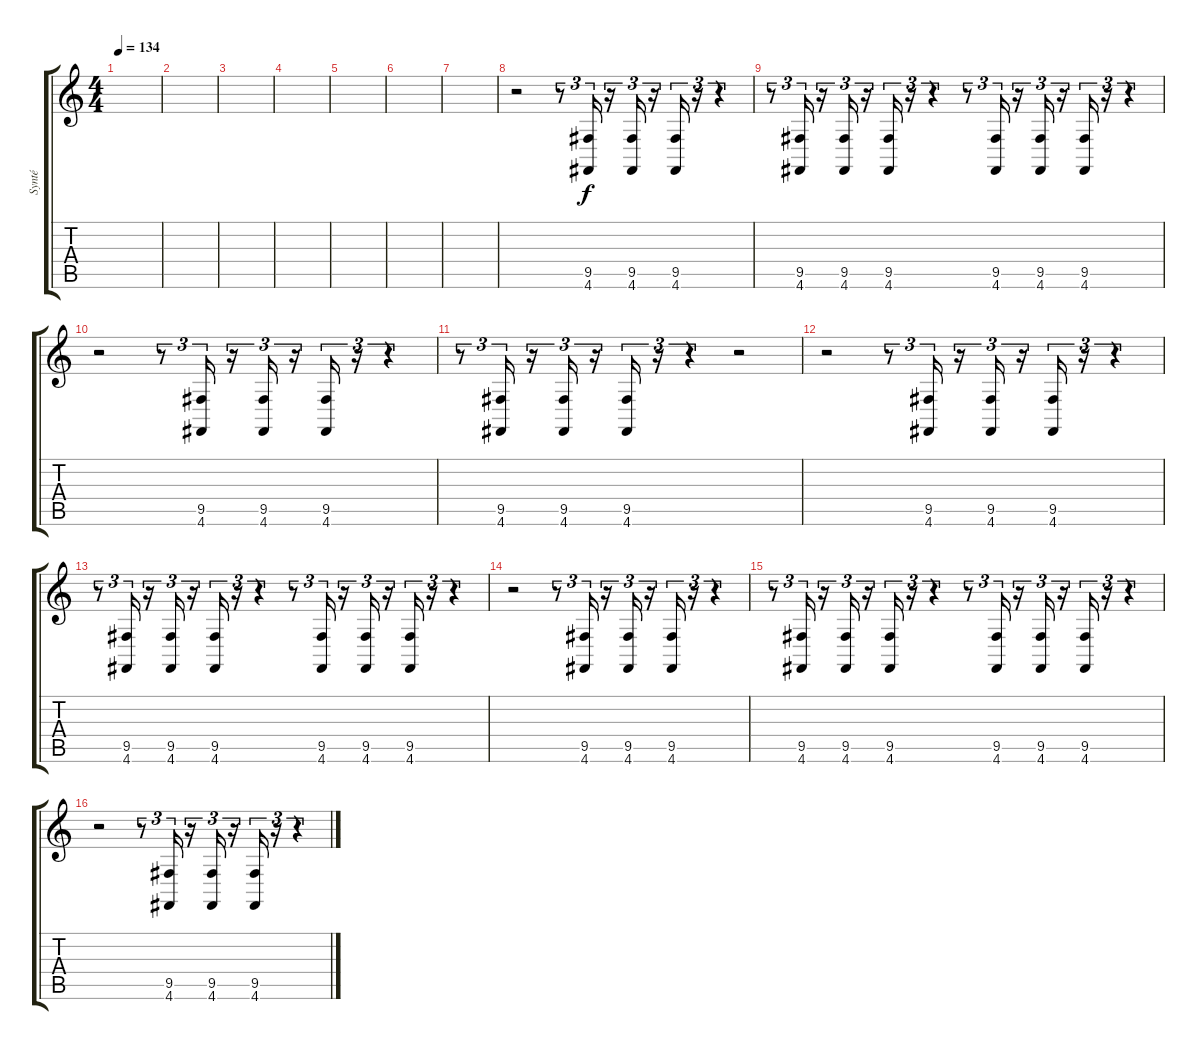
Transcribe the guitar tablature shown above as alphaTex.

\track ("Synté" "Synté") {instrument lead2sawtooth}
\staff {score tabs}
\tuning (E4 B3 G3 D3 A2 D2) {hide}
\ts (4 4)
\tempo 134
\clef g2
\ks c
|
|
|
|
|
|
|
r.2 r.8{tu (3 2)} (9.5 4.6).16{tu (3 2)} r.16{tu (3 2)} (9.5 4.6).16{tu (3 2)} r.16{tu (3 2)} (9.5 4.6).16{tu (3 2)} r.16{tu (3 2)} r.4{tu (3 2)} |
r.8{tu (3 2)} (9.5 4.6).16{tu (3 2)} r.16{tu (3 2)} (9.5 4.6).16{tu (3 2)} r.16{tu (3 2)} (9.5 4.6).16{tu (3 2)} r.16{tu (3 2)} r.4{tu (3 2)} r.8{tu (3 2)} (9.5 4.6).16{tu (3 2)} r.16{tu (3 2)} (9.5 4.6).16{tu (3 2)} r.16{tu (3 2)} (9.5 4.6).16{tu (3 2)} r.16{tu (3 2)} r.4{tu (3 2)} |
r.2 r.8{tu (3 2)} (9.5 4.6).16{tu (3 2)} r.16{tu (3 2)} (9.5 4.6).16{tu (3 2)} r.16{tu (3 2)} (9.5 4.6).16{tu (3 2)} r.16{tu (3 2)} r.4{tu (3 2)} |
r.8{tu (3 2)} (9.5 4.6).16{tu (3 2)} r.16{tu (3 2)} (9.5 4.6).16{tu (3 2)} r.16{tu (3 2)} (9.5 4.6).16{tu (3 2)} r.16{tu (3 2)} r.4{tu (3 2)} r.2 |
r.2 r.8{tu (3 2)} (9.5 4.6).16{tu (3 2)} r.16{tu (3 2)} (9.5 4.6).16{tu (3 2)} r.16{tu (3 2)} (9.5 4.6).16{tu (3 2)} r.16{tu (3 2)} r.4{tu (3 2)} |
r.8{tu (3 2)} (9.5 4.6).16{tu (3 2)} r.16{tu (3 2)} (9.5 4.6).16{tu (3 2)} r.16{tu (3 2)} (9.5 4.6).16{tu (3 2)} r.16{tu (3 2)} r.4{tu (3 2)} r.8{tu (3 2)} (9.5 4.6).16{tu (3 2)} r.16{tu (3 2)} (9.5 4.6).16{tu (3 2)} r.16{tu (3 2)} (9.5 4.6).16{tu (3 2)} r.16{tu (3 2)} r.4{tu (3 2)} |
r.2 r.8{tu (3 2)} (9.5 4.6).16{tu (3 2)} r.16{tu (3 2)} (9.5 4.6).16{tu (3 2)} r.16{tu (3 2)} (9.5 4.6).16{tu (3 2)} r.16{tu (3 2)} r.4{tu (3 2)} |
r.8{tu (3 2)} (9.5 4.6).16{tu (3 2)} r.16{tu (3 2)} (9.5 4.6).16{tu (3 2)} r.16{tu (3 2)} (9.5 4.6).16{tu (3 2)} r.16{tu (3 2)} r.4{tu (3 2)} r.8{tu (3 2)} (9.5 4.6).16{tu (3 2)} r.16{tu (3 2)} (9.5 4.6).16{tu (3 2)} r.16{tu (3 2)} (9.5 4.6).16{tu (3 2)} r.16{tu (3 2)} r.4{tu (3 2)} |
r.2 r.8{tu (3 2)} (9.5 4.6).16{tu (3 2)} r.16{tu (3 2)} (9.5 4.6).16{tu (3 2)} r.16{tu (3 2)} (9.5 4.6).16{tu (3 2)} r.16{tu (3 2)} r.4{tu (3 2)}
